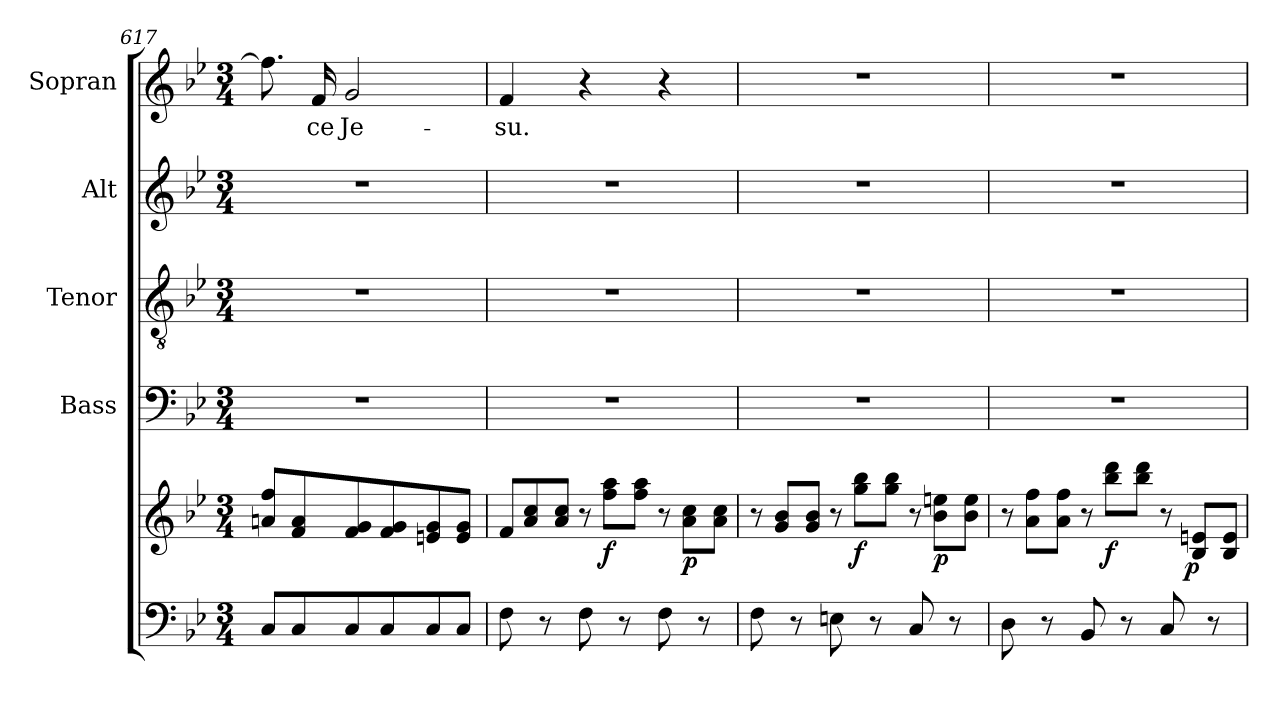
**kern	**kern	**dynam	**kern	**kern	**kern	**kern	**text
*part5	*part5	*part5	*part4	*part3	*part2	*part1	*part1
*staff6	*staff5	*staff5/6	*staff4	*staff3	*staff2	*staff1	*staff1
*	*	*	*I"Bass	*I"Tenor	*I"Alt	*I"Sopran	*
*	*	*	*I'B.	*I'T.	*I'A.	*I'S.	*
*clefF4	*clefG2	*	*clefF4	*clefGv2	*clefG2	*clefG2	*
*k[b-e-]	*k[b-e-]	*	*k[b-e-]	*k[b-e-]	*k[b-e-]	*k[b-e-]	*
*B-:	*B-:	*	*B-:	*B-:	*B-:	*B-:	*
*M3/4	*M3/4	*	*M3/4	*M3/4	*M3/4	*M3/4	*
=617	=617	=617	=617	=617	=617	=617	=617
8C/L	8an/ 8ff/L	.	2.r	2.r	2.r	8.ff\]	.
8C/	8f/ 8a/	.	.	.	.	.	.
!	!	!	!	!	!	!	!LO:LY:b
.	.	.	.	.	.	16f/	-ce
!	!	!	!	!	!	!	!LO:LY:b
8C/	8f/ 8g/	.	.	.	.	2g/	Je-
8C/	8f/ 8g/	.	.	.	.	.	.
8C/	8en/ 8g/	.	.	.	.	.	.
8C/J	8e/ 8g/J	.	.	.	.	.	.
!!LO:LB:g=z
=618	=618	=618	=618	=618	=618	=618	=618
*	*Xtuplet	*	*	*	*	*	*
!	!	!	!	!	!	!	!LO:LY:b
8F\	12f/L	.	2.r	2.r	2.r	4f/	-su.
.	12a/ 12cc/	.	.	.	.	.	.
8r	.	.	.	.	.	.	.
.	12a/ 12cc/J	.	.	.	.	.	.
8F\	12r	.	.	.	.	4r	.
!	!	!LO:DY:b	!	!	!	!	!
.	12ff\ 12aa\L	f	.	.	.	.	.
8r	.	.	.	.	.	.	.
.	12ff\ 12aa\J	.	.	.	.	.	.
8F\	12r	.	.	.	.	4r	.
!	!	!LO:DY:b	!	!	!	!	!
.	12a\ 12cc\L	p	.	.	.	.	.
8r	.	.	.	.	.	.	.
.	12a\ 12cc\J	.	.	.	.	.	.
=619	=619	=619	=619	=619	=619	=619	=619
8F\	12r	.	2.r	2.r	2.r	2.r	.
.	12g/ 12b-/L	.	.	.	.	.	.
8r	.	.	.	.	.	.	.
.	12g/ 12b-/J	.	.	.	.	.	.
8En\	12r	.	.	.	.	.	.
!	!	!LO:DY:b	!	!	!	!	!
.	12gg\ 12bb-\L	f	.	.	.	.	.
8r	.	.	.	.	.	.	.
.	12gg\ 12bb-\J	.	.	.	.	.	.
8C/	12r	.	.	.	.	.	.
!	!	!LO:DY:b	!	!	!	!	!
.	12b-\ 12een\L	p	.	.	.	.	.
8r	.	.	.	.	.	.	.
.	12b-\ 12ee\J	.	.	.	.	.	.
=620	=620	=620	=620	=620	=620	=620	=620
8D\	12r	.	2.r	2.r	2.r	2.r	.
.	12a\ 12ff\L	.	.	.	.	.	.
8r	.	.	.	.	.	.	.
.	12a\ 12ff\J	.	.	.	.	.	.
8BB-/	12r	.	.	.	.	.	.
!	!	!LO:DY:b	!	!	!	!	!
.	12bb-\ 12ddd\L	f	.	.	.	.	.
8r	.	.	.	.	.	.	.
.	12bb-\ 12ddd\J	.	.	.	.	.	.
8C/	12r	.	.	.	.	.	.
!	!	!LO:DY:b	!	!	!	!	!
.	12B-/ 12en/L	p	.	.	.	.	.
8r	.	.	.	.	.	.	.
.	12B-/ 12e/J	.	.	.	.	.	.
=	=	=	=	=	=	=	=
*-	*-	*-	*-	*-	*-	*-	*-
